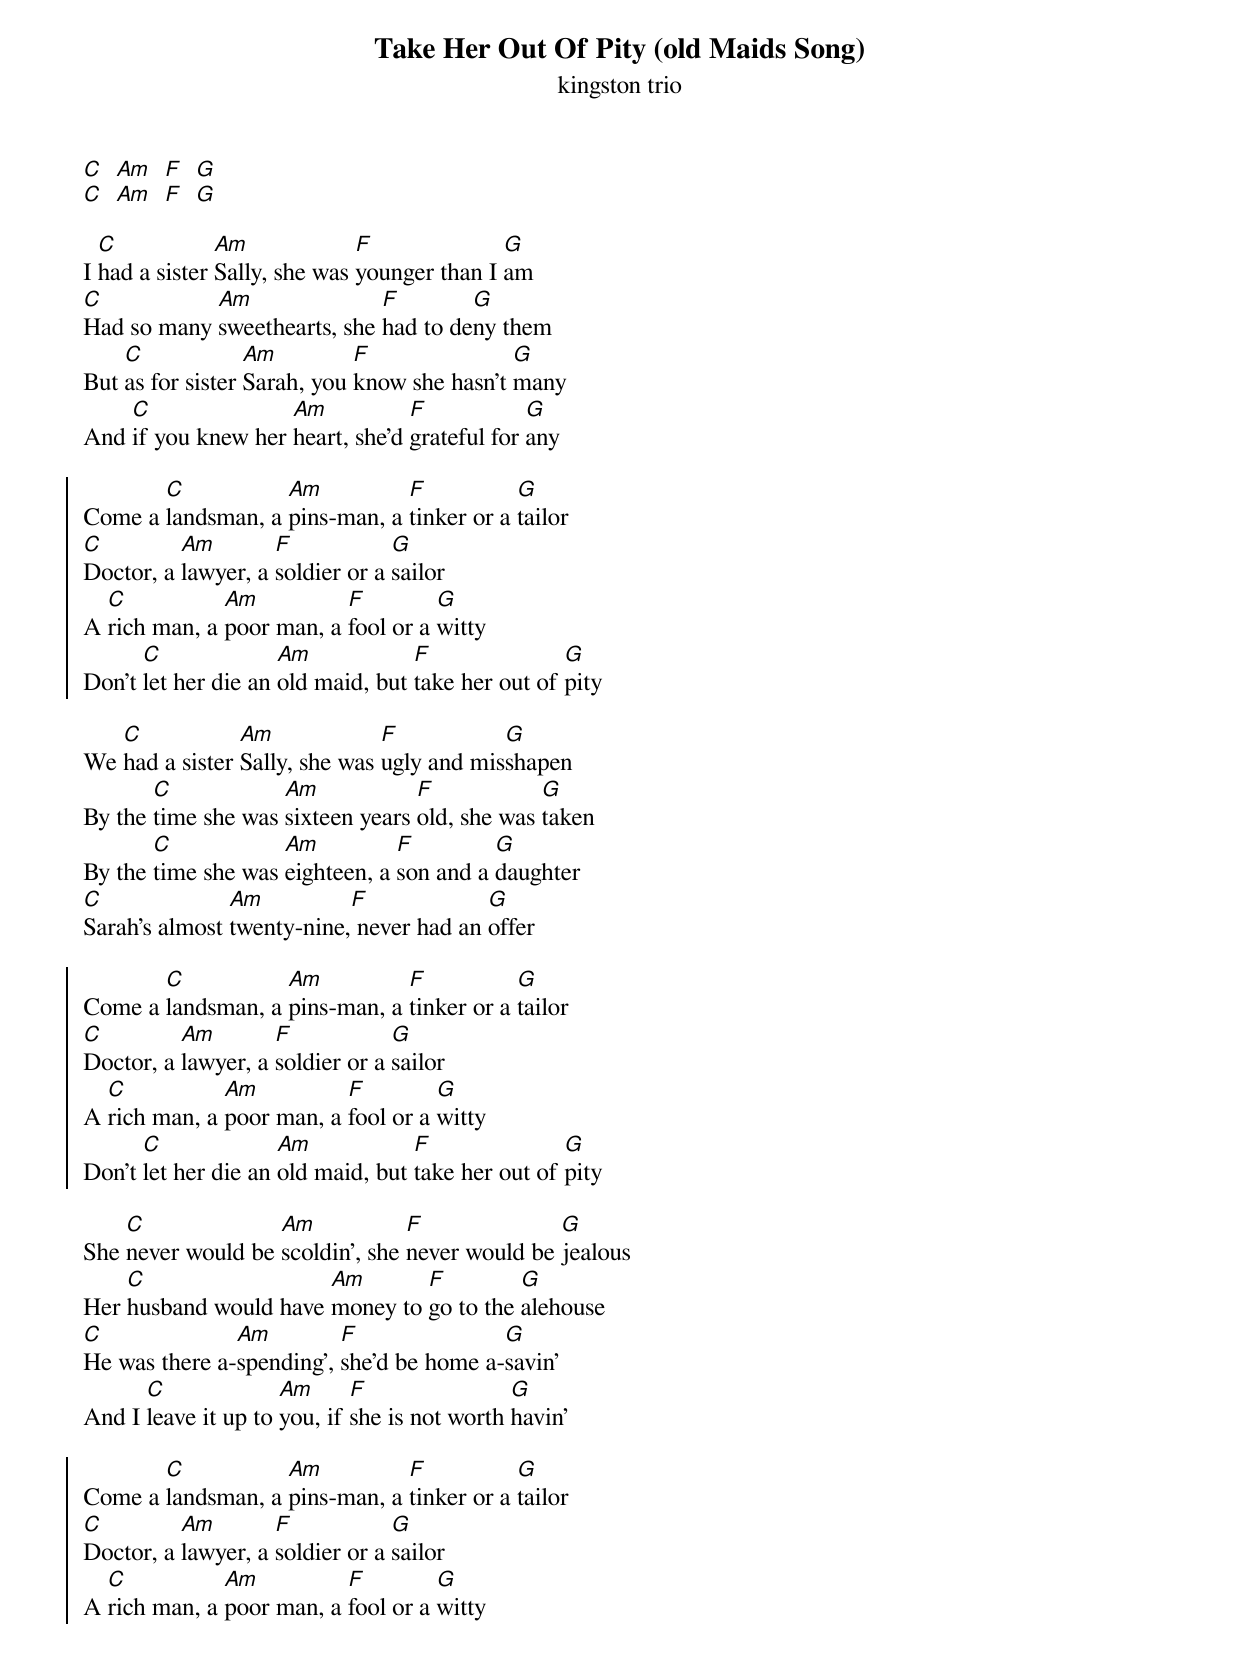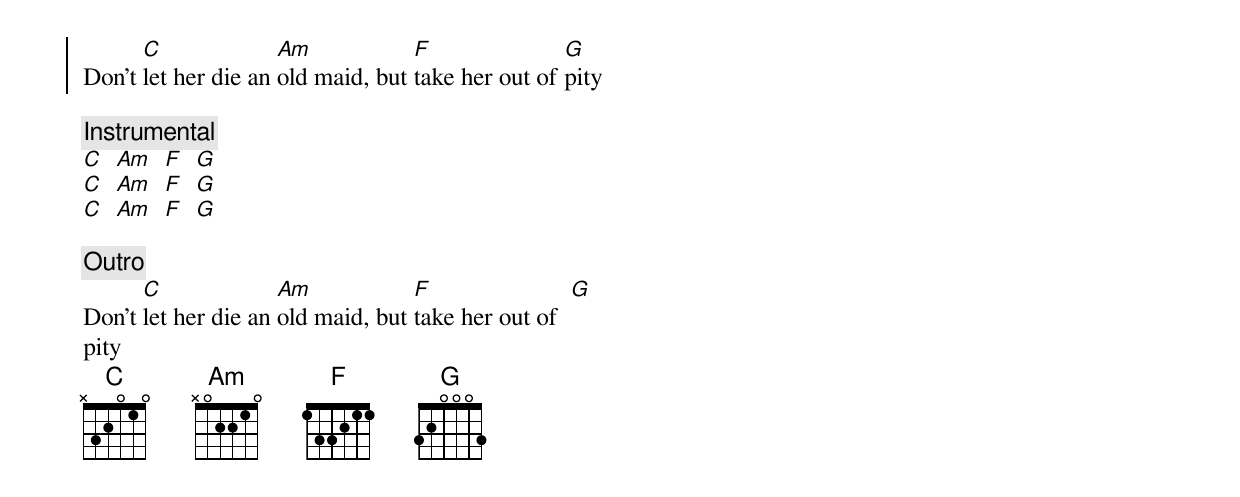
{title: Take Her Out Of Pity (old Maids Song)}
{subtitle: kingston trio}
[C]  [Am]  [F]  [G]
[C]  [Am]  [F]  [G]

I [C]had a sister [Am]Sally, she was [F]younger than I [G]am
[C]Had so many [Am]sweethearts, she [F]had to de[G]ny them
But [C]as for sister [Am]Sarah, you [F]know she hasn't [G]many
And [C]if you knew her [Am]heart, she'd [F]grateful for [G]any

{soc}
Come a [C]landsman, a [Am]pins-man, a [F]tinker or a [G]tailor
[C]Doctor, a [Am]lawyer, a [F]soldier or a [G]sailor
A [C]rich man, a [Am]poor man, a [F]fool or a [G]witty
Don’t [C]let her die an [Am]old maid, but [F]take her out of [G]pity
{eoc}

We [C]had a sister [Am]Sally, she was [F]ugly and mis[G]shapen
By the [C]time she was [Am]sixteen years [F]old, she was [G]taken
By the [C]time she was [Am]eighteen, a [F]son and a [G]daughter
[C]Sarah's almost [Am]twenty-nine,[F] never had an [G]offer

{soc}
Come a [C]landsman, a [Am]pins-man, a [F]tinker or a [G]tailor
[C]Doctor, a [Am]lawyer, a [F]soldier or a [G]sailor
A [C]rich man, a [Am]poor man, a [F]fool or a [G]witty
Don’t [C]let her die an [Am]old maid, but [F]take her out of [G]pity
{eoc}

She [C]never would be [Am]scoldin', she [F]never would be [G]jealous
Her [C]husband would have [Am]money to [F]go to the [G]alehouse
[C]He was there a-[Am]spending', [F]she'd be home a-[G]savin'
And I [C]leave it up to [Am]you, if [F]she is not worth [G]havin'

{soc}
Come a [C]landsman, a [Am]pins-man, a [F]tinker or a [G]tailor
[C]Doctor, a [Am]lawyer, a [F]soldier or a [G]sailor
A [C]rich man, a [Am]poor man, a [F]fool or a [G]witty
Don’t [C]let her die an [Am]old maid, but [F]take her out of [G]pity
{eoc}

{c:Instrumental}
[C]  [Am]  [F]  [G]
[C]  [Am]  [F]  [G]
[C]  [Am]  [F]  [G]

{c:Outro}
Don't [C]let her die an [Am]old maid, but [F]take her out of  [G]
pity
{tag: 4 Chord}
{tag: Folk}
